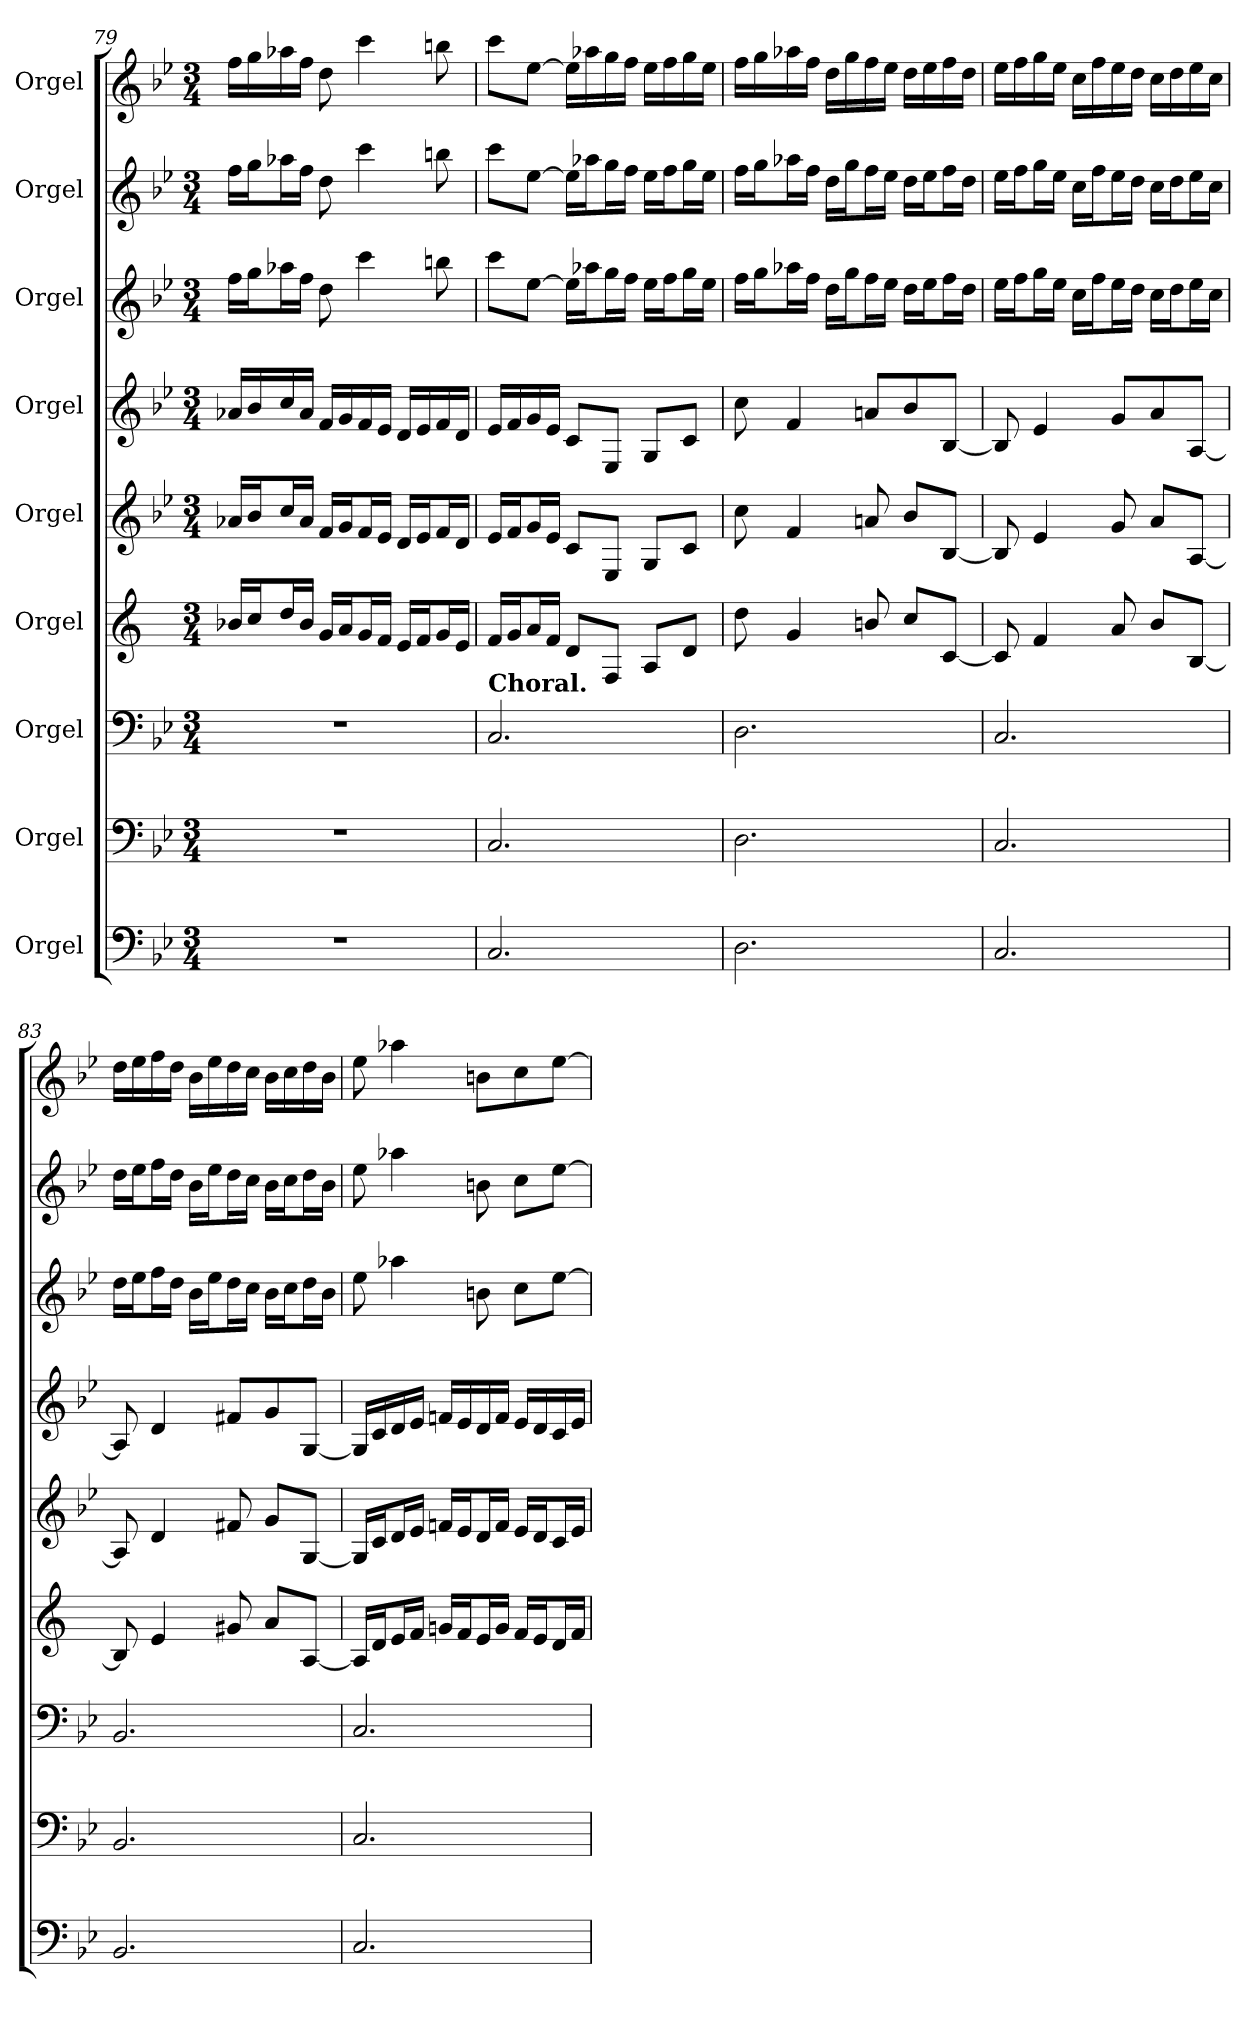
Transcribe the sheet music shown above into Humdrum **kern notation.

**kern	**kern	**kern	**kern	**kern	**kern	**kern	**kern	**kern
*part9	*part8	*part7	*part6	*part5	*part4	*part3	*part2	*part1
*staff9	*staff8	*staff7	*staff6	*staff5	*staff4	*staff3	*staff2	*staff1
*I"Orgel	*I"Orgel	*I"Orgel	*I"Orgel	*I"Orgel	*I"Orgel	*I"Orgel	*I"Orgel	*I"Orgel
*clefF4	*clefF4	*clefF4	*clefG2	*clefG2	*clefG2	*clefG2	*clefG2	*clefG2
*	*	*	*ITrd1c2	*	*	*	*	*
*k[b-e-]	*k[b-e-]	*k[b-e-]	*k[b-e-]	*k[b-e-]	*k[b-e-]	*k[b-e-]	*k[b-e-]	*k[b-e-]
*M3/4	*M3/4	*M3/4	*M3/4	*M3/4	*M3/4	*M3/4	*M3/4	*M3/4
=79	=79	=79	=79	=79	=79	=79	=79	=79
2.r	2.r	2.r	16a-X/LL	16a-X/LL	16a-X/LL	16ff\LL	16ff\LL	16ff\LL
.	.	.	16b-/J	16b-/J	16b-/	16gg\J	16gg\J	16gg\
.	.	.	16cc/L	16cc/L	16cc/	16aa-X\L	16aa-X\L	16aa-X\
.	.	.	16a-/JJ	16a-/JJ	16a-/JJ	16ff\JJ	16ff\JJ	16ff\JJ
.	.	.	16f/LL	16f/LL	16f/LL	8dd\	8dd\	8dd\
.	.	.	16g/J	16g/J	16g/	.	.	.
.	.	.	16f/L	16f/L	16f/	4ccc\	4ccc\	4ccc\
.	.	.	16e-/JJ	16e-/JJ	16e-/JJ	.	.	.
.	.	.	16d/LL	16d/LL	16d/LL	.	.	.
.	.	.	16e-/J	16e-/J	16e-/	.	.	.
.	.	.	16f/L	16f/L	16f/	8bbn\	8bbn\	8bbn\
.	.	.	16d/JJ	16d/JJ	16d/JJ	.	.	.
=80	=80	=80	=80	=80	=80	=80	=80	=80
!	!	!LO:TX:a:B:t=Choral.	!	!	!	!	!	!
2.C/	2.C/	2.C/	16e-/LL	16e-/LL	16e-/LL	8ccc\L	8ccc\L	8ccc\L
.	.	.	16f/J	16f/J	16f/	.	.	.
.	.	.	16g/L	16g/L	16g/	[8ee-\J	[8ee-\J	[8ee-\J
.	.	.	16e-/JJ	16e-/JJ	16e-/JJ	.	.	.
.	.	.	8c/L	8c/L	8c/L	16ee-\LL]	16ee-\LL]	16ee-\LL]
.	.	.	.	.	.	16aa-X\J	16aa-X\J	16aa-X\
.	.	.	8E-/J	8E-/J	8E-/J	16gg\L	16gg\L	16gg\
.	.	.	.	.	.	16ff\JJ	16ff\JJ	16ff\JJ
.	.	.	8G/L	8G/L	8G/L	16ee-\LL	16ee-\LL	16ee-\LL
.	.	.	.	.	.	16ff\J	16ff\J	16ff\
.	.	.	8c/J	8c/J	8c/J	16gg\L	16gg\L	16gg\
.	.	.	.	.	.	16ee-\JJ	16ee-\JJ	16ee-\JJ
=81	=81	=81	=81	=81	=81	=81	=81	=81
2.D\	2.D\	2.D\	8cc\	8cc\	8cc\	16ff\LL	16ff\LL	16ff\LL
.	.	.	.	.	.	16gg\J	16gg\J	16gg\
.	.	.	4f/	4f/	4f/	16aa-i\L	16aa-i\L	16aa-i\
.	.	.	.	.	.	16ff\JJ	16ff\JJ	16ff\JJ
.	.	.	.	.	.	16dd\LL	16dd\LL	16dd\LL
.	.	.	.	.	.	16gg\J	16gg\J	16gg\
.	.	.	8ani/	8ani/	8ani/L	16ff\L	16ff\L	16ff\
.	.	.	.	.	.	16ee-\JJ	16ee-\JJ	16ee-\JJ
.	.	.	8b-/L	8b-/L	8b-/	16dd\LL	16dd\LL	16dd\LL
.	.	.	.	.	.	16ee-\J	16ee-\J	16ee-\
.	.	.	[8B-/J	[8B-/J	[8B-/J	16ff\L	16ff\L	16ff\
.	.	.	.	.	.	16dd\JJ	16dd\JJ	16dd\JJ
!!LO:LB:g=z
=82	=82	=82	=82	=82	=82	=82	=82	=82
2.C/	2.C/	2.C/	8B-/]	8B-/]	8B-/]	16ee-\LL	16ee-\LL	16ee-\LL
.	.	.	.	.	.	16ff\J	16ff\J	16ff\
.	.	.	4e-/	4e-/	4e-/	16gg\L	16gg\L	16gg\
.	.	.	.	.	.	16ee-\JJ	16ee-\JJ	16ee-\JJ
.	.	.	.	.	.	16cc\LL	16cc\LL	16cc\LL
.	.	.	.	.	.	16ff\J	16ff\J	16ff\
.	.	.	8g/	8g/	8g/L	16ee-\L	16ee-\L	16ee-\
.	.	.	.	.	.	16dd\JJ	16dd\JJ	16dd\JJ
.	.	.	8a/L	8a/L	8a/	16cc\LL	16cc\LL	16cc\LL
.	.	.	.	.	.	16dd\J	16dd\J	16dd\
.	.	.	[8A/J	[8A/J	[8A/J	16ee-\L	16ee-\L	16ee-\
.	.	.	.	.	.	16cc\JJ	16cc\JJ	16cc\JJ
=83	=83	=83	=83	=83	=83	=83	=83	=83
2.BB-/	2.BB-/	2.BB-/	8A/]	8A/]	8A/]	16dd\LL	16dd\LL	16dd\LL
.	.	.	.	.	.	16ee-\J	16ee-\J	16ee-\
.	.	.	4d/	4d/	4d/	16ff\L	16ff\L	16ff\
.	.	.	.	.	.	16dd\JJ	16dd\JJ	16dd\JJ
.	.	.	.	.	.	16b-\LL	16b-\LL	16b-\LL
.	.	.	.	.	.	16ee-\J	16ee-\J	16ee-\
.	.	.	8f#X/	8f#X/	8f#X/L	16dd\L	16dd\L	16dd\
.	.	.	.	.	.	16cc\JJ	16cc\JJ	16cc\JJ
.	.	.	8g/L	8g/L	8g/	16b-\LL	16b-\LL	16b-\LL
.	.	.	.	.	.	16cc\J	16cc\J	16cc\
.	.	.	[8G/J	[8G/J	[8G/J	16dd\L	16dd\L	16dd\
.	.	.	.	.	.	16b-\JJ	16b-\JJ	16b-\JJ
=84	=84	=84	=84	=84	=84	=84	=84	=84
2.C/	2.C/	2.C/	16G/LL]	16G/LL]	16G/LL]	8ee-\	8ee-\	8ee-\
.	.	.	16c/J	16c/J	16c/	.	.	.
.	.	.	16d/L	16d/L	16d/	4aa-X\	4aa-X\	4aa-X\
.	.	.	16e-/JJ	16e-/JJ	16e-/JJ	.	.	.
.	.	.	16fn/LL	16fn/LL	16fn/LL	.	.	.
.	.	.	16e-/J	16e-/J	16e-/	.	.	.
.	.	.	16d/L	16d/L	16d/	8bn\	8bn\	8bn\L
.	.	.	16f/JJ	16f/JJ	16f/JJ	.	.	.
.	.	.	16e-/LL	16e-/LL	16e-/LL	8cc\L	8cc\L	8cc\
.	.	.	16d/J	16d/J	16d/	.	.	.
.	.	.	16c/L	16c/L	16c/	[8ee-\J	[8ee-\J	[8ee-\J
.	.	.	16e-/JJ	16e-/JJ	16e-/JJ	.	.	.
=	=	=	=	=	=	=	=	=
*-	*-	*-	*-	*-	*-	*-	*-	*-
